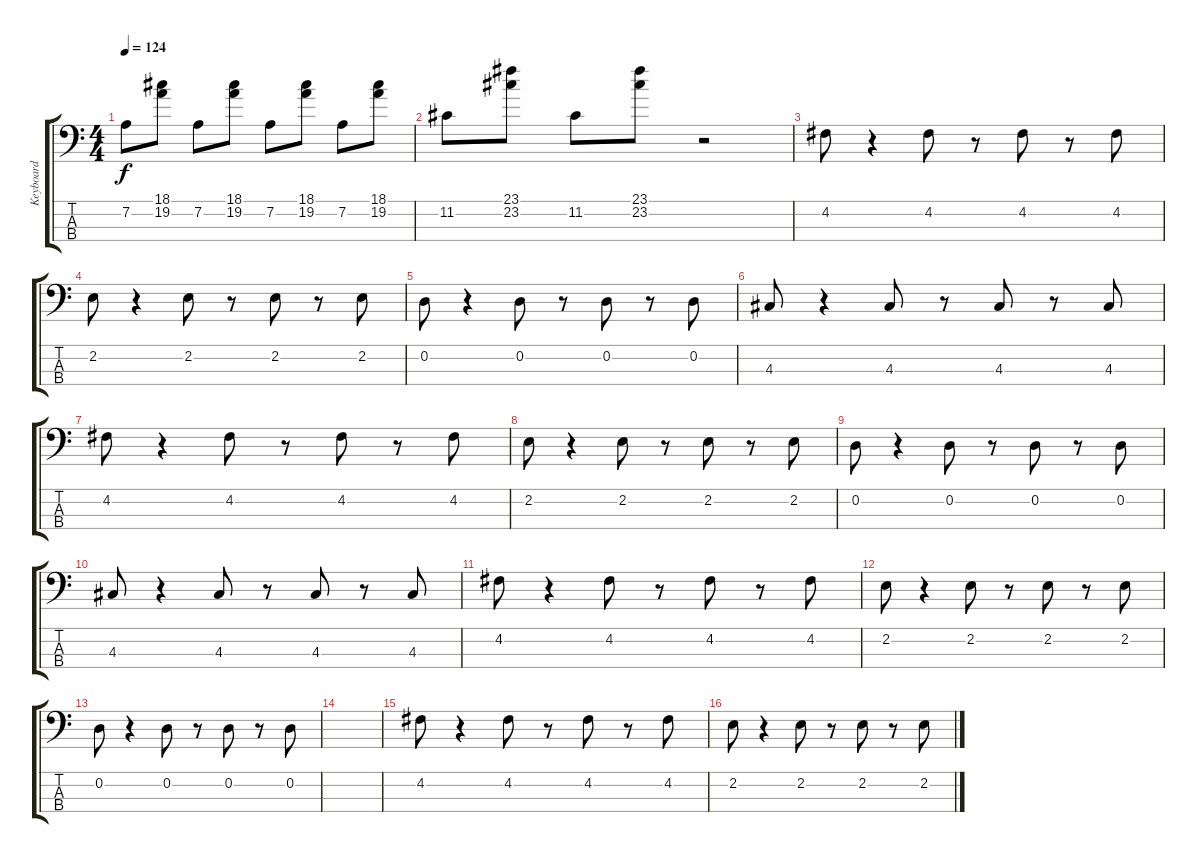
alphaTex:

\track ("Keyboard" "Keyboard") {instrument synthbass1}
\staff {score tabs}
\tuning (G2 D2 A1 E1) {hide}
\ts (4 4)
\tempo 124
\clef f4
\ks c
7.2.8{dy f} (18.1 19.2).8 7.2.8 (18.1 19.2).8 7.2.8 (18.1 19.2).8 7.2.8 (18.1 19.2).8 |
11.2.8 (23.1 23.2).8 11.2.8 (23.1 23.2).8 r.2 |
4.2.8 r.4 4.2.8 r.8 4.2.8 r.8 4.2.8 |
2.2.8 r.4 2.2.8 r.8 2.2.8 r.8 2.2.8 |
0.2.8 r.4 0.2.8 r.8 0.2.8 r.8 0.2.8 |
4.3.8 r.4 4.3.8 r.8 4.3.8 r.8 4.3.8 |
4.2.8 r.4 4.2.8 r.8 4.2.8 r.8 4.2.8 |
2.2.8 r.4 2.2.8 r.8 2.2.8 r.8 2.2.8 |
0.2.8 r.4 0.2.8 r.8 0.2.8 r.8 0.2.8 |
4.3.8 r.4 4.3.8 r.8 4.3.8 r.8 4.3.8 |
4.2.8 r.4 4.2.8 r.8 4.2.8 r.8 4.2.8 |
2.2.8 r.4 2.2.8 r.8 2.2.8 r.8 2.2.8 |
0.2.8 r.4 0.2.8 r.8 0.2.8 r.8 0.2.8 |
|
4.2.8 r.4 4.2.8 r.8 4.2.8 r.8 4.2.8 |
2.2.8 r.4 2.2.8 r.8 2.2.8 r.8 2.2.8
